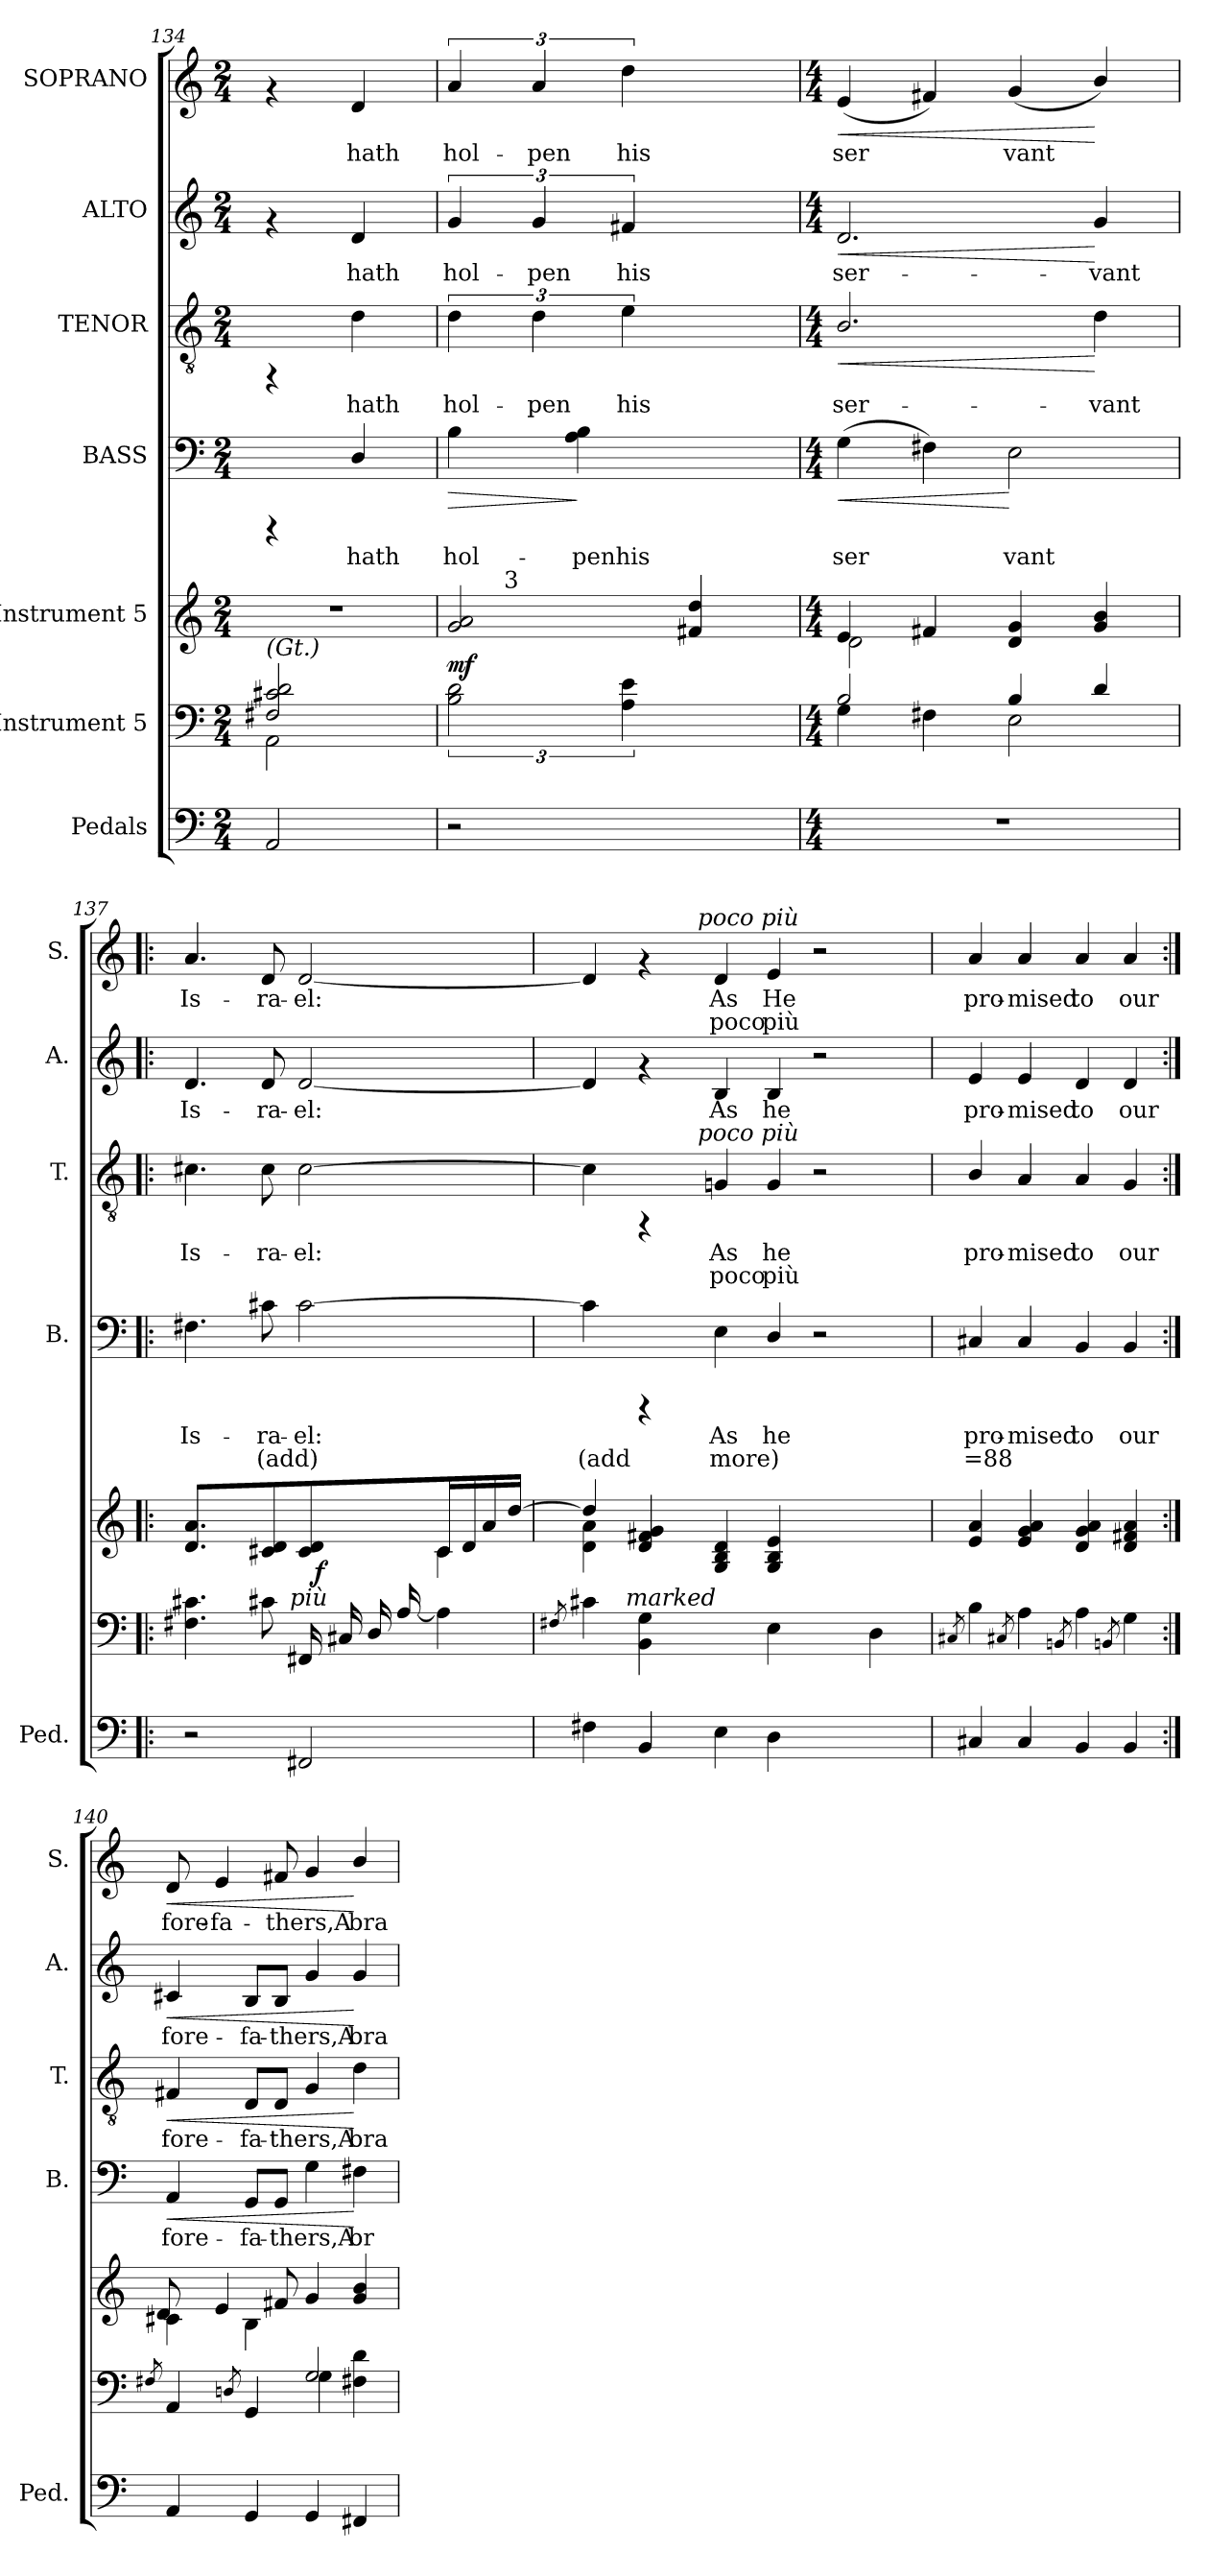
**kern	**kern	**dynam	**kern	**dynam	**kern	**text	**text	**dynam	**kern	**text	**text	**dynam	**kern	**text	**dynam	**kern	**text	**text	**dynam
*part7	*part6	*part6	*part5	*part5	*part4	*part4	*part4	*part4	*part3	*part3	*part3	*part3	*part2	*part2	*part2	*part1	*part1	*part1	*part1
*staff7	*staff6	*staff6	*staff5	*staff5	*staff4	*staff4	*staff4	*staff4	*staff3	*staff3	*staff3	*staff3	*staff2	*staff2	*staff2	*staff1	*staff1	*staff1	*staff1
*I"Pedals	*I"Instrument 5	*	*I"Instrument 5	*	*I"BASS	*	*	*	*I"TENOR	*	*	*	*I"ALTO	*	*	*I"SOPRANO	*	*	*
*I'Ped.	*	*	*	*	*I'B.	*	*	*	*I'T.	*	*	*	*I'A.	*	*	*I'S.	*	*	*
*clefF4	*clefF4	*	*clefG2	*	*clefF4	*	*	*	*clefGv2	*	*	*	*clefG2	*	*	*clefG2	*	*	*
*k[]	*k[]	*	*k[]	*	*k[]	*	*	*	*k[]	*	*	*	*k[]	*	*	*k[]	*	*	*
*C:	*C:	*	*C:	*	*C:	*	*	*	*C:	*	*	*	*C:	*	*	*C:	*	*	*
*M2/4	*M2/4	*	*M2/4	*	*M2/4	*	*	*	*M2/4	*	*	*	*M2/4	*	*	*M2/4	*	*	*
=134	=134	=134	=134	=134	=134	=134	=134	=134	=134	=134	=134	=134	=134	=134	=134	=134	=134	=134	=134
*	*^	*	*	*	*	*	*	*	*	*	*	*	*	*	*	*	*	*	*
!	!	!	!	!LO:TX:b:i:t=(Gt.)	!	!	!	!	!	!	!	!	!	!	!	!	!	!	!	!
2AA/	2c#X/ 2F#X/ 2d/	2AA\	.	2r	.	4rCCC	.	.	.	4rFF	.	.	.	4rf	.	.	4rf	.	.	.
!	!	!	!	!	!	!	!LO:LY:b:cj	!	!	!	!LO:LY:b:cj	!	!	!	!LO:LY:b:cj	!	!	!LO:LY:b:cj	!	!
.	.	.	.	.	.	4D/	hath	.	.	4d\	hath	.	.	4d/	hath	.	4d/	hath	.	.
*	*v	*v	*	*	*	*	*	*	*	*	*	*	*	*	*	*	*	*	*	*
!!LO:PB:g=z
=135	=135	=135	=135	=135	=135	=135	=135	=135	=135	=135	=135	=135	=135	=135	=135	=135	=135	=135	=135
!	!	!	!	!	!	!LO:LY:b:cj	!	!LO:HP:b	!	!	!	!	!	!	!	!	!	!	!
!	!	!LO:DY:a	!	!	!	!	!	!LO:HP:n=1:b	!	!LO:LY:b:cj	!	!	!	!LO:LY:b:cj	!	!	!LO:LY:b:cj	!	!
*	*	*	*^	*	*	*	*	*	*	*	*	*	*	*	*	*	*	*	*
2r	3B\ 3d\	mf	2g/ 2a/	8ryy	.	4B\	hol-	.	> >	6d\	hol-	.	.	6g/	hol-	.	6a/	hol-	.	.
!	!	!	!	!LO:TX:a:t=3	!	!	!	!	!	!	!	!	!	!	!	!	!	!	!	!
.	.	.	.	2ryy	.	.	.	.	.	.	.	.	.	.	.	.	.	.	.	.
!	!	!	!	!	!	!	!	!	!	!	!LO:LY:b:cj	!	!	!	!LO:LY:b:cj	!	!	!LO:LY:b:cj	!	!
.	.	.	.	.	.	.	.	.	.	6d\	-pen	.	.	6g/	-pen	.	6a/	-pen	.	.
!	!	!	!	!	!	!	!LO:LY:b:cj	!	!	!	!	!	!	!	!	!	!	!	!	!
.	.	.	.	.	.	4B\< 4A\<	-penhis	.	]	.	.	.	.	.	.	.	.	.	.	.
!	!	!	!	!	!	!	!	!	!	!	!LO:LY:b:cj	!	!	!	!LO:LY:b:cj	!	!	!LO:LY:b:cj	!	!
.	6e\ 6A\	.	.	.	.	.	.	.	.	6e\	his	.	.	6f#X/	his	.	6dd\	his	.	.
4ryy	4ryy	.	4dd/ 4f#X/	.	.	4ryy	.	.	]	4ryy	.	.	.	4ryy	.	.	4ryy	.	.	.
.	.	.	.	8ryy	.	.	.	.	.	.	.	.	.	.	.	.	.	.	.	.
=136	=136	=136	=136	=136	=136	=136	=136	=136	=136	=136	=136	=136	=136	=136	=136	=136	=136	=136	=136	=136
*M4/4	*M4/4	*	*M4/4	*	*	*M4/4	*	*	*	*M4/4	*	*	*	*M4/4	*	*	*M4/4	*	*	*
*	*^	*	*	*	*	*	*	*	*	*	*	*	*	*	*	*	*	*	*	*
!	!	!	!	!	!	!	!	!LO:LY:b:cj	!	!LO:HP:b	!	!LO:LY:b:cj	!	!LO:HP:b	!	!LO:LY:b:cj	!LO:HP:b	!	!LO:LY:b:cj	!	!LO:HP:b
1r	2B/	4G\	.	4e/	2d\	.	(>4G\	ser	.	<	2.B/	ser-	.	<	2.d/	ser-	<	(<4e/	ser	.	<
!	!	!	!	!	!	!	!	!LO:LY:b:cj	!	!	!	!	!	!	!	!	!	!	!LO:LY:b:cj	!	!
.	.	4F#X\	.	4f#X/	.	.	4F#X\)	.	.	.	.	.	.	.	.	.	.	4f#X/)	.	.	.
!	!	!	!	!	!	!	!	!LO:LY:b:cj	!	!	!	!	!	!	!	!	!	!	!LO:LY:b:cj	!	!
.	4B/	2E\	.	4d/ 4g/	2ryy	.	2E\	vant	.	[	.	.	.	.	.	.	.	(<4g/	vant	.	.
!	!	!	!	!	!	!	!	!	!	!	!	!LO:LY:b:cj	!	!	!	!LO:LY:b:cj	!	!	!LO:LY:b:cj	!	!
.	4d/	.	.	4g/ 4b/	.	.	.	.	.	.	4d\	-vant	.	[	4g/	-vant	[	4b/)	.	.	[
=137!|:	=137!|:	=137!|:	=137!|:	=137!|:	=137!|:	=137!|:	=137!|:	=137!|:	=137!|:	=137!|:	=137!|:	=137!|:	=137!|:	=137!|:	=137!|:	=137!|:	=137!|:	=137!|:	=137!|:	=137!|:	=137!|:
!	!	!	!	!	!	!	!	!LO:LY:b:cj	!LO:LY:b:cj	!	!	!LO:LY:b:cj	!	!	!	!LO:LY:b:cj	!	!	!LO:LY:b:cj	!	!
*	*	*	*	*	*^	*	*	*	*	*	*	*	*	*	*	*	*	*	*	*	*
2r	4.F#X\ 4.c#X\	4ryy	.	4.a/ 4.d/	2.ryy	2ryy	.	4.F#X\	Is-	--	.	4.c#X\	Is-	.	.	4.d/	Is-	.	4.a/	Is-	.	.
.	.	8...ryy	.	.	.	.	.	.	.	.	.	.	.	.	.	.	.	.	.	.	.	.
!	!	!	!	!	!	!	!	!	!LO:LY:b:cj	!LO:LY:b:cj	!	!	!LO:LY:b:cj	!	!	!	!LO:LY:b:cj	!	!	!LO:LY:b:cj	!	!
.	8c#X\	.	.	8c#X/ 8d/	.	.	.	8c#X\	-ra-	-(add)-	.	8c#\	-ra-	.	.	8d/	-ra-	.	8d/	-ra-	.	.
!	!	!LO:TX:a:i:t=più	!	!	!	!	!	!	!	!	!	!	!	!	!	!	!	!	!	!	!	!
.	.	2ryy	.	.	.	.	.	.	.	.	.	.	.	.	.	.	.	.	.	.	.	.
!	!	!	!	!	!	!	!	!	!LO:LY:b:cj	!LO:LY:b:cj	!	!	!LO:LY:b:cj	!	!	!	!LO:LY:b:cj	!	!	!LO:LY:b:cj	!	!
2FF#X/	16FF#X/L	.	.	4c#/ 4d/	.	32.ryy	.	[>2c#\	-el:	-	.	[>2c#\	-el:	.	.	[<2d/	-el:	.	[<2d/	-el:	.	.
!	!	!	!	!	!	!	!LO:DY:b	!	!	!	!	!	!	!	!	!	!	!	!	!	!	!
.	.	.	.	.	.	4ryy	f	.	.	.	.	.	.	.	.	.	.	.	.	.	.	.
.	16C#X/	.	.	.	.	.	.	.	.	.	.	.	.	.	.	.	.	.	.	.	.	.
.	16D/	.	.	.	.	.	.	.	.	.	.	.	.	.	.	.	.	.	.	.	.	.
.	[<16A/	.	.	.	.	.	.	.	.	.	.	.	.	.	.	.	.	.	.	.	.	.
.	4A\]	.	.	16c#/	4c#\	.	.	.	.	.	.	.	.	.	.	.	.	.	.	.	.	.
.	.	.	.	.	.	8ryy	.	.	.	.	.	.	.	.	.	.	.	.	.	.	.	.
.	.	.	.	16d/	.	.	.	.	.	.	.	.	.	.	.	.	.	.	.	.	.	.
.	.	.	.	16a/	.	.	.	.	.	.	.	.	.	.	.	.	.	.	.	.	.	.
.	.	.	.	.	.	16ryy	.	.	.	.	.	.	.	.	.	.	.	.	.	.	.	.
.	.	.	.	[>16dd/J	.	.	.	.	.	.	.	.	.	.	.	.	.	.	.	.	.	.
.	.	64ryy	.	.	.	64ryy	.	.	.	.	.	.	.	.	.	.	.	.	.	.	.	.
*	*	*	*	*v	*v	*v	*	*	*	*	*	*	*	*	*	*	*	*	*	*	*	*
=138	=138	=138	=138	=138	=138	=138	=138	=138	=138	=138	=138	=138	=138	=138	=138	=138	=138	=138	=138	=138
.	.	8qF#X/	.	.	.	.	.	.	.	.	.	.	.	.	.	.	.	.	.	.
*	*	*	*	*^	*	*	*	*	*	*	*	*	*	*	*	*	*	*	*	*
!	!	!	!	!	!	!	!	!LO:LY:b:cj	!LO:LY:b:cj	!	!	!LO:LY:b:cj	!LO:LY:b:cj	!	!	!LO:LY:b:cj	!	!	!LO:LY:b:cj	!LO:LY:b:cj	!
*	*	*^	*	*	*	*	*	*	*	*	*^	*	*	*	*	*	*	*^	*	*	*
4F#X\	4ryy	4c#X\	8..ryy	.	4dd/]	4a\ 4d\	.	4c#\]	-	(add	.	4c#\]	4ryy	.	.	.	4d/]	.	.	4d/]	4ryy	.	.	.
!	!	!	!LO:TX:a:i:t=marked	!	!	!	!	!	!	!	!	!	!	!	!	!	!	!	!	!	!	!	!	!
.	.	.	1ryy	.	.	.	.	.	.	.	.	.	.	.	.	.	.	.	.	.	.	.	.	.
4BB/	4G\ 4BB\	1ryy	.	.	4f#X/ 4d/ 4g/	2ryy	.	4rCCC	.	.	.	4rFF	8ryy	.	.	.	4rf	.	.	4rf	8ryy	.	.	.
.	.	.	.	.	.	.	.	.	.	.	.	.	16ryy	.	.	.	.	.	.	.	16ryy	.	.	.
.	.	.	.	.	.	.	.	.	.	.	.	.	64ryy	.	.	.	.	.	.	.	64ryy	.	.	.
!	!	!	!	!	!	!	!	!	!	!	!	!	!	!	!	!	!	!	!	!	!LO:TX:a:i:t=poco più	!	!	!
!	!	!	!	!	!	!	!	!	!	!	!	!	!LO:TX:a:i:t=poco più	!	!	!	!	!	!	!	!	!	!	!
.	.	.	.	.	.	.	.	.	.	.	.	.	1ryy	.	.	.	.	.	.	.	1ryy	.	.	.
!	!	!	!	!	!	!	!	!	!LO:LY:b:cj	!LO:LY:b:cj	!	!	!	!LO:LY:b:cj	!LO:LY:b:cj	!	!	!LO:LY:b:cj	!	!	!	!LO:LY:b:cj	!LO:LY:b:cj	!
4E\	4ryy	.	.	.	4d/ 4G/ 4B/	.	.	4E\	As	more)	.	4Gn/	.	As	poco	.	4B/	As	.	4d/	.	As	poco	.
!	!	!	!	!	!	!	!	!	!LO:LY:b:cj	!LO:LY:b:cj	!	!	!	!LO:LY:b:cj	!LO:LY:b:cj	!	!	!LO:LY:b:cj	!	!	!	!LO:LY:b:cj	!LO:LY:b:cj	!
4D\	4E\	.	.	.	4e/ 4B/ 4G/	2.ryy	.	4D/	he	.	.	4G/	.	he	più	.	4B/	he	.	4e/	.	He	più	.
2ryy	4ryy	.	.	.	2ryy	.	.	2r	.	.	.	2r	.	.	.	.	2r	.	.	2r	.	.	.	.
.	.	.	4ryy	.	.	.	.	.	.	.	.	.	.	.	.	.	.	.	.	.	.	.	.	.
.	4D\	4ryy	.	.	.	.	.	.	.	.	.	.	.	.	.	.	.	.	.	.	.	.	.	.
.	.	.	.	.	.	.	.	.	.	.	.	.	32.ryy	.	.	.	.	.	.	.	32.ryy	.	.	.
.	.	.	32ryy	.	.	.	.	.	.	.	.	.	.	.	.	.	.	.	.	.	.	.	.	.
*	*v	*v	*v	*	*	*	*	*	*	*	*	*v	*v	*	*	*	*	*	*	*v	*v	*	*	*
*	*	*	*v	*v	*	*	*	*	*	*	*	*	*	*	*	*	*	*	*	*
=139	=139	=139	=139	=139	=139	=139	=139	=139	=139	=139	=139	=139	=139	=139	=139	=139	=139	=139	=139
*	*	*	*	*	*	*	*	*	*	*	*	*	*	*	*	*MM88	*	*	*
.	8qC#X/	.	.	.	.	.	.	.	.	.	.	.	.	.	.	.	.	.	.
!	!	!	!	!	!	!LO:LY:b:cj	!LO:LY:b:cj	!	!	!LO:LY:b:cj	!	!	!	!LO:LY:b:cj	!	!	!LO:LY:b:cj	!	!
4C#X/	4B\	.	4e/ 4a/	.	4C#X/	pro-	-=88	.	4B/	pro-	.	.	4e/	pro-	.	4a/	pro-	.	.
.	8qC#X/	.	.	.	.	.	.	.	.	.	.	.	.	.	.	.	.	.	.
!	!	!	!	!	!	!LO:LY:b:cj	!LO:LY:b:cj	!	!	!LO:LY:b:cj	!	!	!	!LO:LY:b:cj	!	!	!LO:LY:b:cj	!	!
4C#/	4A\	.	4g/ 4e/ 4a/	.	4C#/	mised	.	.	4A/	-mised	.	.	4e/	-mised	.	4a/	-mised	.	.
.	8qBBn/	.	.	.	.	.	.	.	.	.	.	.	.	.	.	.	.	.	.
!	!	!	!	!	!	!LO:LY:b:cj	!LO:LY:b:cj	!	!	!LO:LY:b:cj	!	!	!	!LO:LY:b:cj	!	!	!LO:LY:b:cj	!	!
4BB/	4A\	.	4g/ 4d/ 4a/	.	4BB/	to	.	.	4A/	to	.	.	4d/	to	.	4a/	to	.	.
.	8qBBn/	.	.	.	.	.	.	.	.	.	.	.	.	.	.	.	.	.	.
!	!	!	!	!	!	!LO:LY:b:cj	!LO:LY:b:cj	!	!	!LO:LY:b:cj	!	!	!	!LO:LY:b:cj	!	!	!LO:LY:b:cj	!	!
4BB/	4G\	.	4a/ 4f#X/ 4d/	.	4BB/	our	.	.	4G/	our	.	.	4d/	our	.	4a/	our	.	.
!!LO:PB:g=z
=140:|!	=140:|!	=140:|!	=140:|!	=140:|!	=140:|!	=140:|!	=140:|!	=140:|!	=140:|!	=140:|!	=140:|!	=140:|!	=140:|!	=140:|!	=140:|!	=140:|!	=140:|!	=140:|!	=140:|!
.	8qF#X/	.	.	.	.	.	.	.	.	.	.	.	.	.	.	.	.	.	.
*	*^	*	*^	*	*	*	*	*	*	*	*	*	*	*	*	*	*	*	*
*	*	*	*	*	*^	*	*	*	*	*	*	*	*	*	*	*	*	*	*	*	*
!	!	!	!	!	!	!	!	!	!LO:LY:b:cj	!	!LO:HP:b	!	!LO:LY:b:cj	!	!LO:HP:b	!	!LO:LY:b:cj	!LO:HP:b	!	!LO:LY:b:cj	!	!LO:HP:b
4AA/	4AA/	2ryy	.	2ryy	4c#X\	8d/L	.	4AA/	fore-	.	<	4F#X/	fore-	.	<	4c#X/	fore-	<	8d/	fore-	.	<
!	!	!	!	!	!	!	!	!	!	!	!	!	!	!	!	!	!	!	!	!LO:LY:b:cj	!	!
.	.	.	.	.	.	4e/	.	.	.	.	.	.	.	.	.	.	.	.	4e/	-fa-	.	.
.	8qDn/	.	.	.	.	.	.	.	.	.	.	.	.	.	.	.	.	.	.	.	.	.
!	!	!	!	!	!	!	!	!	!LO:LY:b:cj	!	!	!	!LO:LY:b:cj	!	!	!	!LO:LY:b:cj	!	!	!	!	!
4GG/	4GG/	.	.	.	4B\	.	.	8GG/L	-fa-	.	.	8D/L	-fa-	.	.	8B/L	-fa-	.	.	.	.	.
!	!	!	!	!	!	!	!	!	!LO:LY:b:cj	!	!	!	!LO:LY:b:cj	!	!	!	!LO:LY:b:cj	!	!	!LO:LY:b:cj	!	!
.	.	.	.	.	.	8f#X/	.	8GG/J	-thers,A-	.	.	8D/J	-thers,A-	.	.	8B/J	-thers,A-	.	8f#X/	-thers,A-	.	.
!	!	!	!	!	!	!	!	!	!LO:LY:b:cj	!	!	!	!LO:LY:b:cj	!	!	!	!LO:LY:b:cj	!	!	!LO:LY:b:cj	!	!
4GG/	2G/	4G\	.	4g/	2ryy	2ryy	.	4G\	--	.	.	4G/	--	.	.	4g/	--	.	4g/	--	.	.
!	!	!	!	!	!	!	!	!	!LO:LY:b:cj	!	!	!	!LO:LY:b:cj	!	!	!	!LO:LY:b:cj	!	!	!LO:LY:b:cj	!	!
4FF#X/	.	4d\ 4F#\	.	4b/ 4g/	.	.	.	4F#X\	-br-	.	[	4d\	-bra-	.	[	4g/	-bra-	[	4b/	-bra-	.	[
*	*v	*v	*	*	*	*	*	*	*	*	*	*	*	*	*	*	*	*	*	*	*	*
*	*	*	*v	*v	*v	*	*	*	*	*	*	*	*	*	*	*	*	*	*	*	*
=	=	=	=	=	=	=	=	=	=	=	=	=	=	=	=	=	=	=	=
*-	*-	*-	*-	*-	*-	*-	*-	*-	*-	*-	*-	*-	*-	*-	*-	*-	*-	*-	*-
